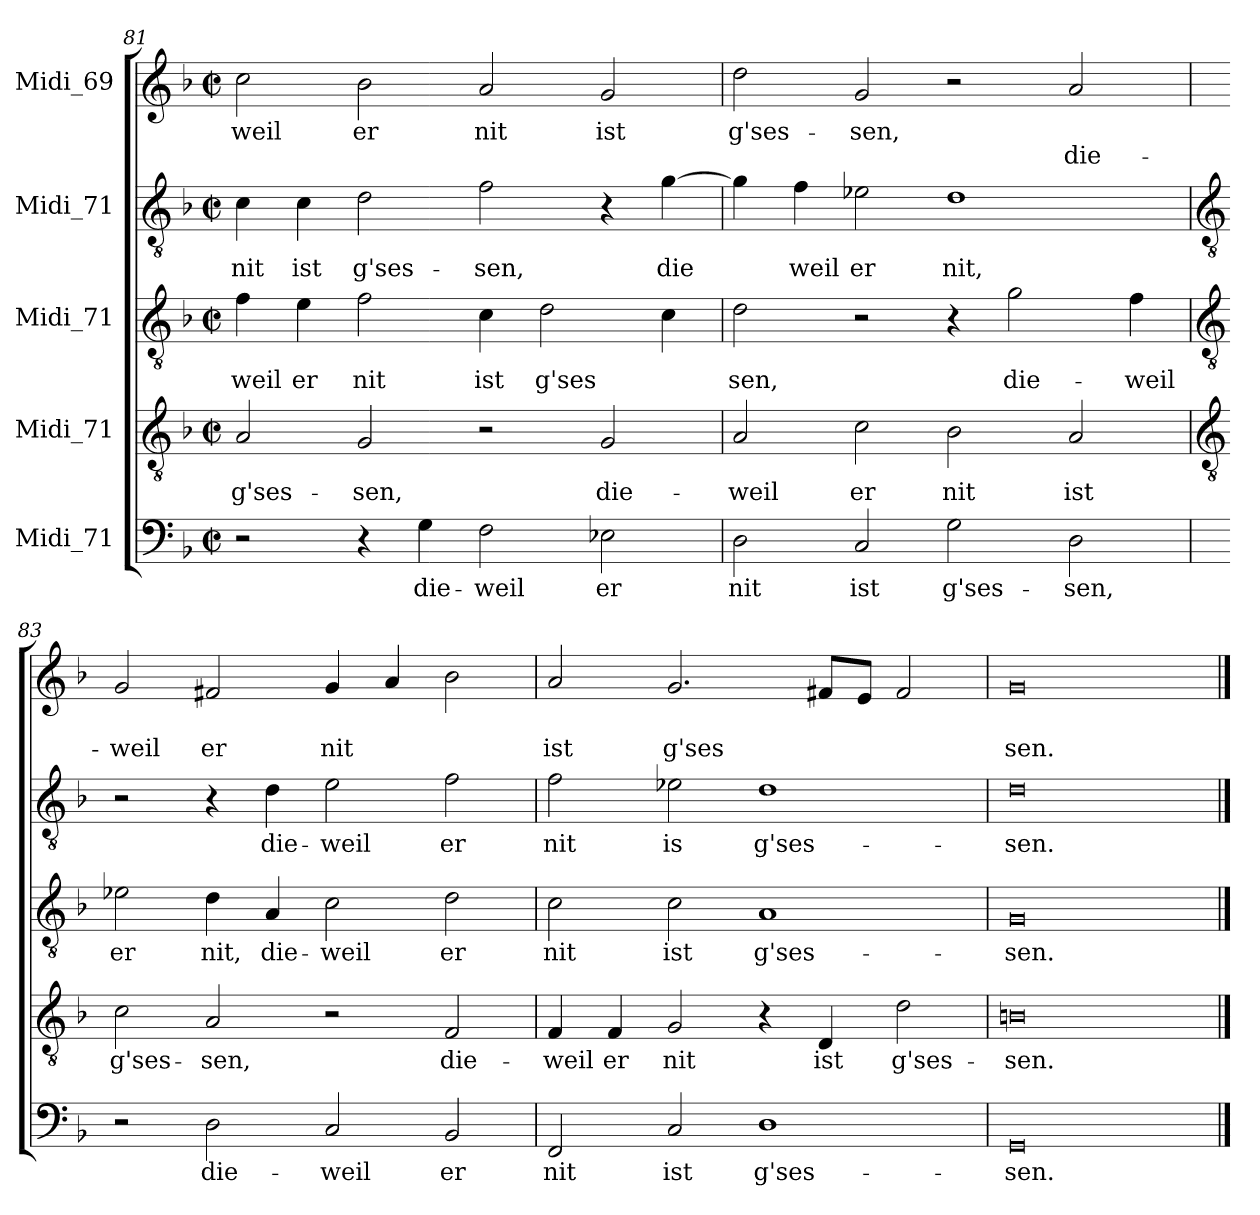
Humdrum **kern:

**kern	**text	**kern	**text	**kern	**text	**kern	**text	**kern	**text	**text
*part5	*part5	*part4	*part4	*part3	*part3	*part2	*part2	*part1	*part1	*part1
*staff5	*staff5	*staff4	*staff4	*staff3	*staff3	*staff2	*staff2	*staff1	*staff1	*staff1
*I"Midi_71	*	*I"Midi_71	*	*I"Midi_71	*	*I"Midi_71	*	*I"Midi_69	*	*
*clefF4	*	*clefGv2	*	*clefGv2	*	*clefGv2	*	*clefG2	*	*
*k[b-]	*	*k[b-]	*	*k[b-]	*	*k[b-]	*	*k[b-]	*	*
*F:	*	*F:	*	*F:	*	*F:	*	*F:	*	*
*M4/2	*	*M4/2	*	*M4/2	*	*M4/2	*	*M4/2	*	*
*met(c|)	*	*met(c|)	*	*met(c|)	*	*met(c|)	*	*met(c|)	*	*
=81	=81	=81	=81	=81	=81	=81	=81	=81	=81	=81
!	!	!	!LO:LY:b	!	!LO:LY:b	!	!LO:LY:b	!	!LO:LY:b	!
2r	.	2A	g'ses-	4f	-weil	4c	nit	2cc	-weil	.
!	!	!	!	!	!LO:LY:b	!	!LO:LY:b	!	!	!
.	.	.	.	4e	er	4c	ist	.	.	.
!	!	!	!LO:LY:b	!	!LO:LY:b	!	!LO:LY:b	!	!LO:LY:b	!
4r	.	2G	-sen,	2f	nit	2d	g'ses-	2b-	er	.
!	!LO:LY:b	!	!	!	!	!	!	!	!	!
4G	die-	.	.	.	.	.	.	.	.	.
!	!LO:LY:b	!	!	!	!LO:LY:b	!	!LO:LY:b	!	!LO:LY:b	!
2F	-weil	2r	.	4c	ist	2f	-sen,	2a	nit	.
!	!	!	!	!	!LO:LY:b	!	!	!	!	!
.	.	.	.	2d	g'ses	.	.	.	.	.
!	!LO:LY:b	!	!LO:LY:b	!	!	!	!	!	!LO:LY:b	!
2E-X	er	2G	die-	.	.	4r	.	2g	ist	.
!	!	!	!	!	!	!	!LO:LY:b	!	!	!
.	.	.	.	4c	.	[4g	die	.	.	.
=82	=82	=82	=82	=82	=82	=82	=82	=82	=82	=82
!	!LO:LY:b	!	!LO:LY:b	!	!LO:LY:b	!	!	!	!LO:LY:b	!
2D	nit	2A	-weil	2d	sen,	4g]	.	2dd	g'ses-	.
!	!	!	!	!	!	!	!LO:LY:b	!	!	!
.	.	.	.	.	.	4f	weil	.	.	.
!	!LO:LY:b	!	!LO:LY:b	!	!	!	!LO:LY:b	!	!LO:LY:b	!
2C	ist	2c	er	2r	.	2e-X	er	2g	-sen,	.
!	!LO:LY:b	!	!LO:LY:b	!	!	!	!LO:LY:b	!	!	!
2G	g'ses-	2B-	nit	4r	.	1d	nit,	2r	.	.
!	!	!	!	!	!LO:LY:b	!	!	!	!	!
.	.	.	.	2g	die-	.	.	.	.	.
!	!LO:LY:b	!	!LO:LY:b	!	!	!	!	!	!	!LO:LY:b
2D	-sen,	2A	ist	.	.	.	.	2a	.	die-
!	!	!	!	!	!LO:LY:b	!	!	!	!	!
.	.	.	.	4f	-weil	.	.	.	.	.
!!LO:LB:g=z
=83	=83	=83	=83	=83	=83	=83	=83	=83	=83	=83
*	*	*clefGv2	*	*clefGv2	*	*clefGv2	*	*	*	*
!	!	!	!LO:LY:b	!	!LO:LY:b	!	!	!	!	!LO:LY:b
2r	.	2c	g'ses-	2e-X	er	2r	.	2g	.	-weil
!	!LO:LY:b	!	!LO:LY:b	!	!LO:LY:b	!	!	!	!	!LO:LY:b
2D	die-	2A	-sen,	4d	nit,	4r	.	2f#X	.	er
!	!	!	!	!	!LO:LY:b	!	!LO:LY:b	!	!	!
.	.	.	.	4A	die-	4d	die-	.	.	.
!	!LO:LY:b	!	!	!	!LO:LY:b	!	!LO:LY:b	!	!	!LO:LY:b
2C	-weil	2r	.	2c	-weil	2e	-weil	4g	.	nit
.	.	.	.	.	.	.	.	4a	.	.
!	!LO:LY:b	!	!LO:LY:b	!	!LO:LY:b	!	!LO:LY:b	!	!	!
2BB-	er	2F	die-	2d	er	2f	er	2b-	.	.
=84	=84	=84	=84	=84	=84	=84	=84	=84	=84	=84
!	!LO:LY:b	!	!LO:LY:b	!	!LO:LY:b	!	!LO:LY:b	!	!	!LO:LY:b
2FF	nit	4F	-weil	2c	nit	2f	nit	2a	.	ist
!	!	!	!LO:LY:b	!	!	!	!	!	!	!
.	.	4F	er	.	.	.	.	.	.	.
!	!LO:LY:b	!	!LO:LY:b	!	!LO:LY:b	!	!LO:LY:b	!	!	!LO:LY:b
2C	ist	2G	nit	2c	ist	2e-X	is	2.g	.	g'ses
!	!LO:LY:b	!	!	!	!LO:LY:b	!	!LO:LY:b	!	!	!
1D	g'ses-	4r	.	1A	g'ses-	1d	g'ses-	.	.	.
!	!	!	!LO:LY:b	!	!	!	!	!	!	!
.	.	4D	ist	.	.	.	.	8f#L	.	.
.	.	.	.	.	.	.	.	8eJ	.	.
!	!	!	!LO:LY:b	!	!	!	!	!	!	!
.	.	2d	g'ses-	.	.	.	.	2f#	.	.
=85	=85	=85	=85	=85	=85	=85	=85	=85	=85	=85
!	!LO:LY:b	!	!LO:LY:b	!	!LO:LY:b	!	!LO:LY:b	!	!	!LO:LY:b
0GG	-sen.	0Bn	-sen.	0G	-sen.	0d	-sen.	0g	.	sen.
==	==	==	==	==	==	==	==	==	==	==
*-	*-	*-	*-	*-	*-	*-	*-	*-	*-	*-
